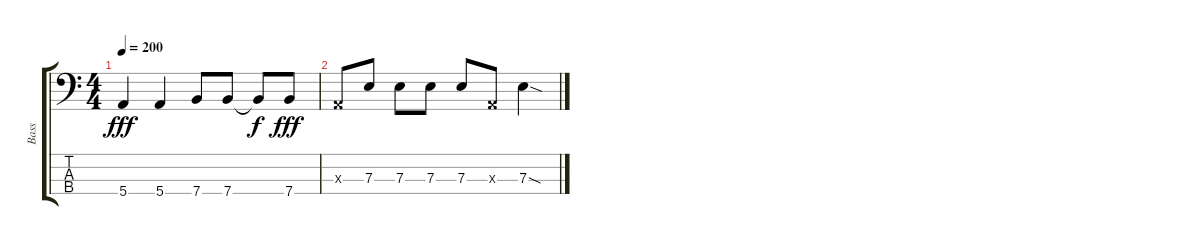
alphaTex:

\track ("Bass" "Bass") {instrument electricbassfinger}
\staff {score tabs}
\tuning (G2 D2 A1 E1) {hide}
\ts (4 4)
\tempo 200
\clef f4
\ks c
5.4.4{dy fff} 5.4.4 7.4.8 7.4.8 7.4{t}.8{dy f} 7.4.8{dy fff} |
0.3{x}.8 7.3.8 7.3.8 7.3.8 7.3.8 0.3{x}.8 7.3{sod}.4
